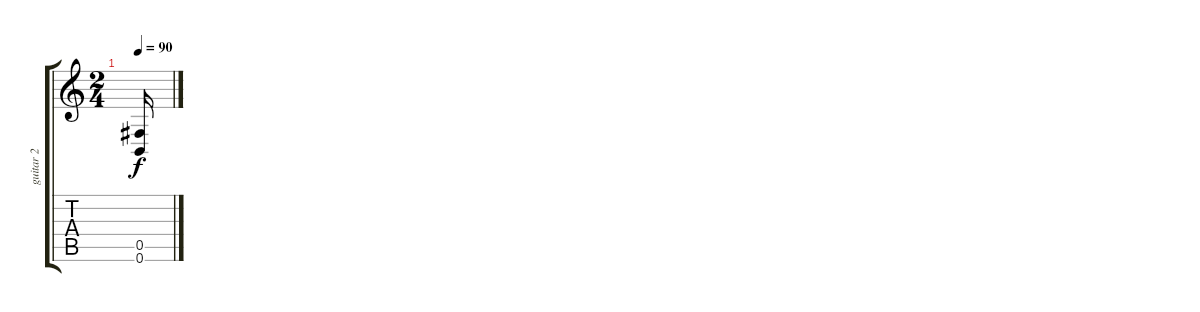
\track ("guitar 2" "guitar 2") {instrument distortionguitar}
\staff {score tabs}
\tuning (Db4 Ab3 E3 B2 Gb2 B1) {hide}
\ts (2 4)
\tempo 90
\clef g2
\ks c
(0.5 0.6).16{dy f}
